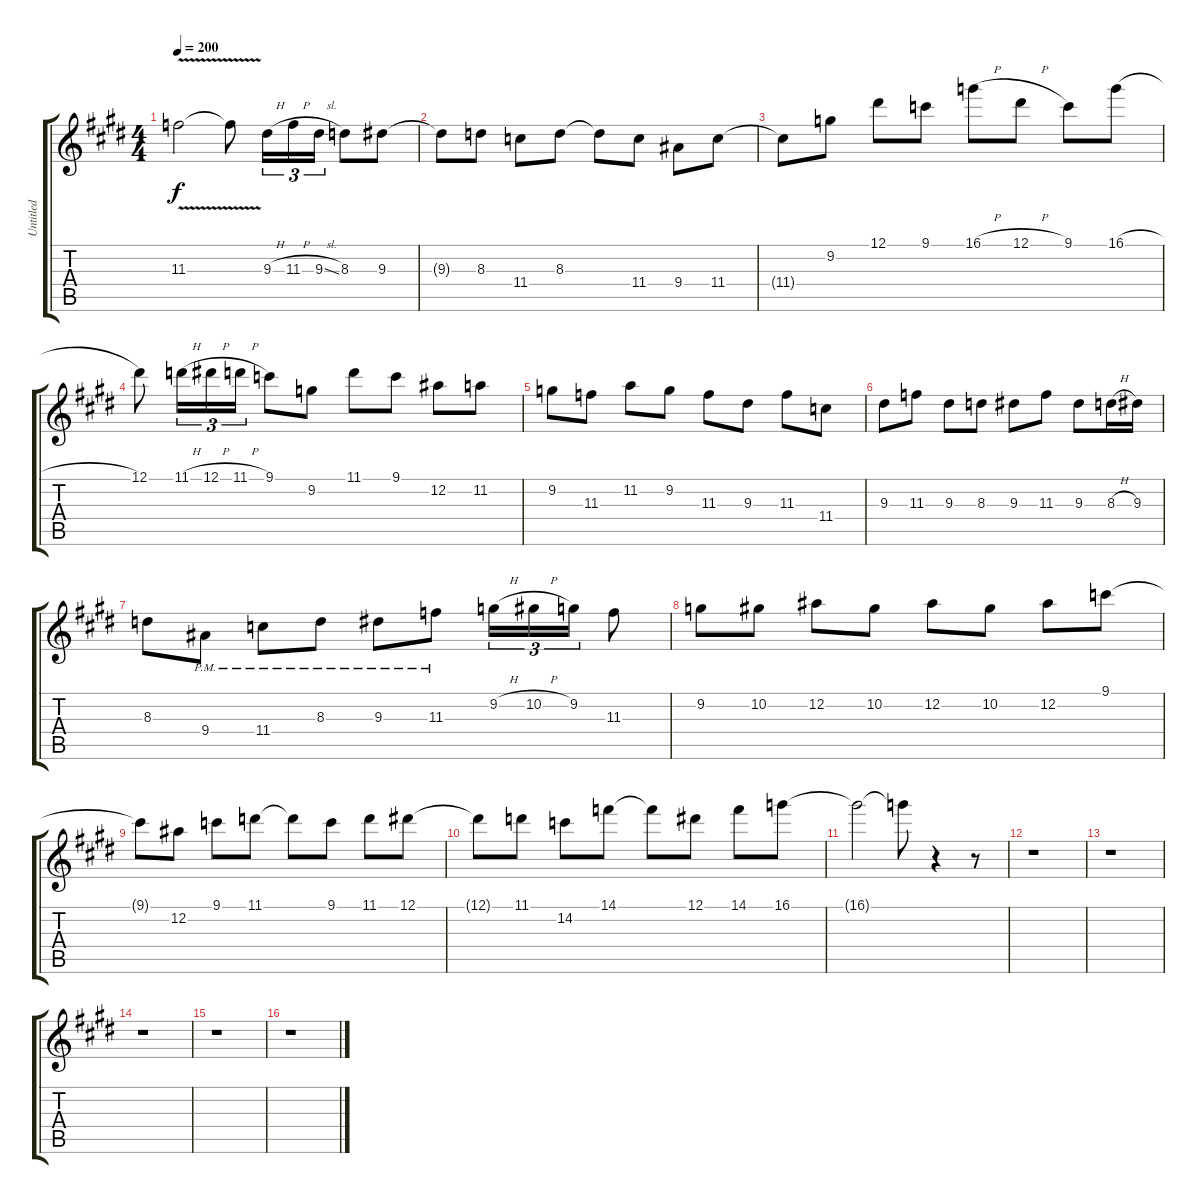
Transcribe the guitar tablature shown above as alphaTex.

\track ("Untitled" "Untitled") {instrument distortionguitar}
\staff {score tabs}
\tuning (Eb4 Bb3 Gb3 Db3 Ab2 Eb2) {hide}
\ts (4 4)
\tempo 200
\clef g2
\ks c#minor
11.3{v t}.2{dy f} 11.3{v t}.8 9.3{h}.16{tu (3 2)} 11.3{h}.16{tu (3 2)} 9.3{sl}.16{tu (3 2)} 8.3.8 9.3.8 |
9.3{t}.8 8.3.8 11.4.8 8.3.8 8.3{t}.8 11.4.8 9.4.8 11.4.8 |
\ks e
11.4{t}.8 9.2.8 12.1.8 9.1.8 16.1{h}.8 12.1{h}.8 9.1.8 16.1{h}.8 |
\ks c#minor
12.1.8 11.1{h}.16{tu (3 2)} 12.1{h}.16{tu (3 2)} 11.1{h}.16{tu (3 2)} 9.1.8 9.2.8 11.1.8 9.1.8 12.2.8 11.2.8 |
9.2.8 11.3.8 11.2.8 9.2.8 11.3.8 9.3.8 11.3.8 11.4.8 |
9.3.8 11.3.8 9.3.8 8.3.8 9.3.8 11.3.8 9.3.8 8.3{h}.16 9.3.16 |
\ks e
8.3.8 9.4{pm}.8 11.4{pm}.8 8.3{pm}.8 9.3{pm}.8 11.3{pm}.8 9.2{h}.16{tu (3 2)} 10.2{h}.16{tu (3 2)} 9.2.16{tu (3 2)} 11.3.8 |
\ks c#minor
9.2.8 10.2.8 12.2.8 10.2.8 12.2.8 10.2.8 12.2.8 9.1.8 |
9.1{t}.8 12.2.8 9.1.8 11.1.8 11.1{t}.8 9.1.8 11.1.8 12.1.8 |
12.1{t}.8 11.1.8 14.2.8 14.1.8 14.1{t}.8 12.1.8 14.1.8 16.1.8 |
\ks e
16.1{t}.2 16.1{t}.8 r.4 r.8 |
\ks c#minor
r.1 |
r.1 |
r.1 |
\ks e
r.1 |
\ks c#minor
r.1
